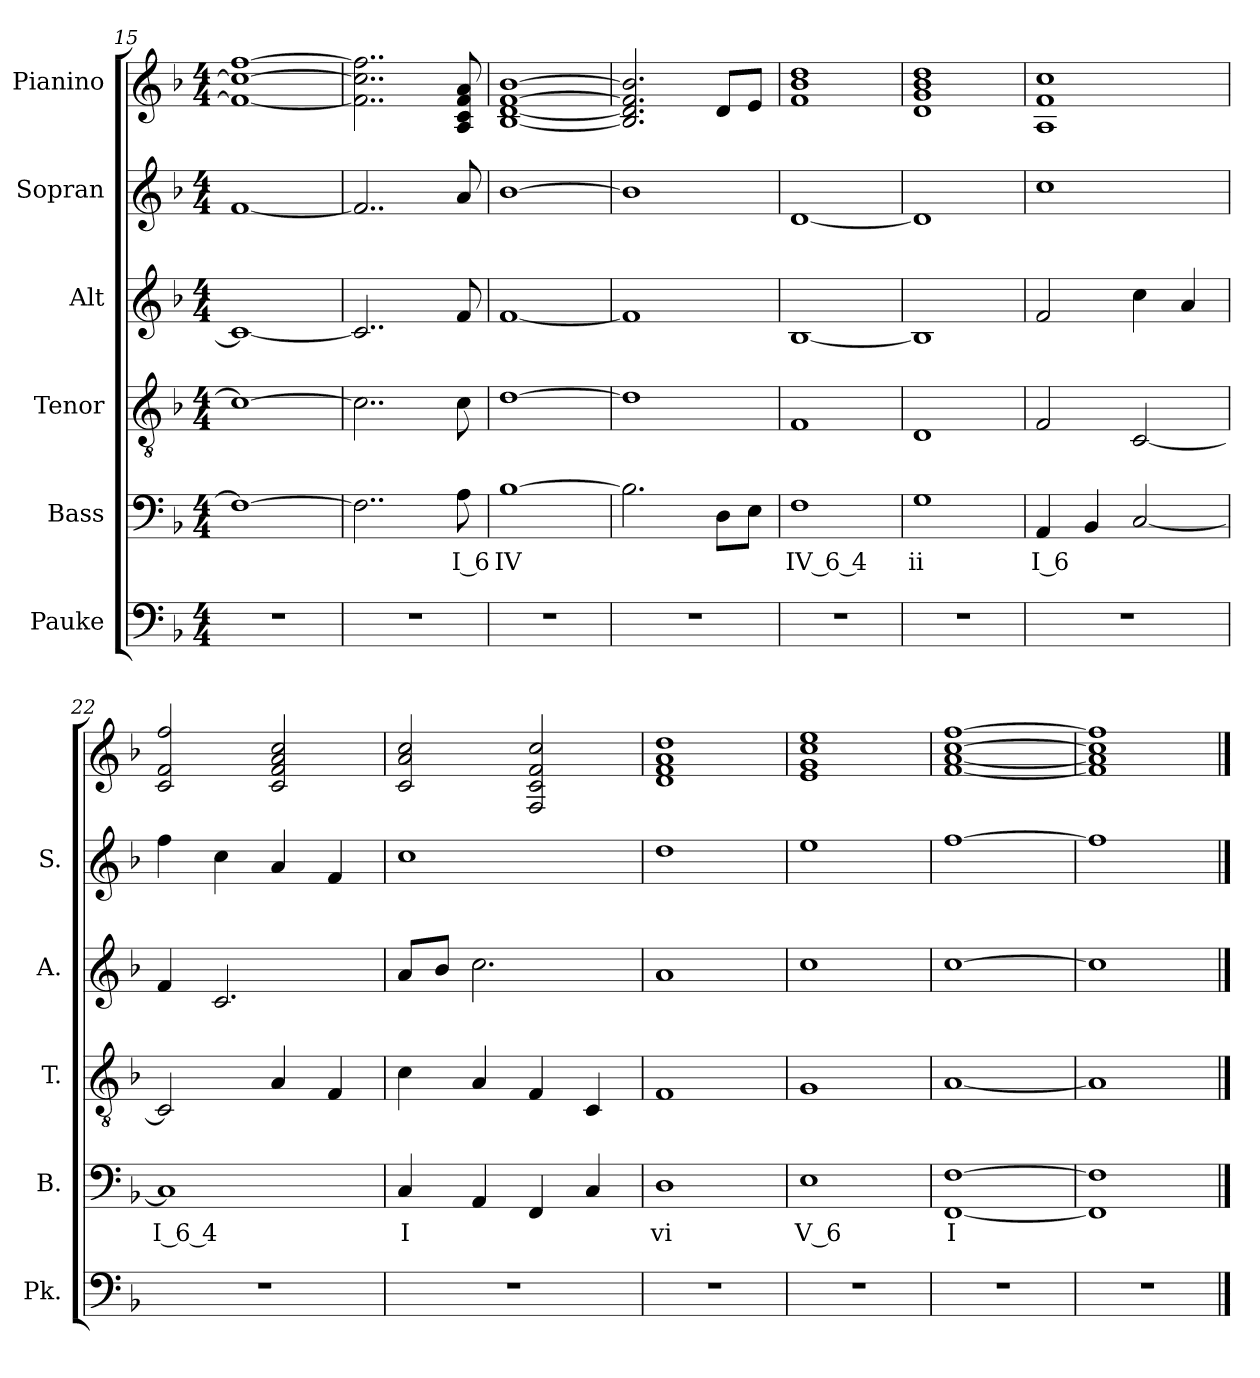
**kern	**kern	**text	**kern	**kern	**kern	**kern
*part6	*part5	*part5	*part4	*part3	*part2	*part1
*staff6	*staff5	*staff5	*staff4	*staff3	*staff2	*staff1
*I"Pauke	*I"Bass	*	*I"Tenor	*I"Alt	*I"Sopran	*I"Pianino
*I'Pk.	*I'B.	*	*I'T.	*I'A.	*I'S.	*
*clefF4	*clefF4	*	*clefGv2	*clefG2	*clefG2	*clefG2
*k[b-]	*k[b-]	*	*k[b-]	*k[b-]	*k[b-]	*k[b-]
*M4/4	*M4/4	*	*M4/4	*M4/4	*M4/4	*M4/4
=15	=15	=15	=15	=15	=15	=15
1r	1F_	.	1c_	1c_	[1f	1f_ 1cc_ [1ff
=16	=16	=16	=16	=16	=16	=16
1r	2..F\]	.	2..c\]	2..c/]	2..f/]	2..f\] 2..cc\] 2..ff\]
!	!	!LO:LY:b	!	!	!	!
.	8A\	I 6	8c\	8f/	8a/	8A/ 8c/ 8f/ 8a/
=17	=17	=17	=17	=17	=17	=17
!	!	!LO:LY:b	!	!	!	!
1r	[1B-	IV	[1d	[1f	[1b-	[1B- [1d [1f [1b-
=18	=18	=18	=18	=18	=18	=18
1r	2.B-\]	.	1d]	1f]	1b-]	2.B-/] 2.d/] 2.f/] 2.b-/]
.	8D\L	.	.	.	.	8d/L
.	8E\J	.	.	.	.	8e/J
!!LO:PB:g=z
=19	=19	=19	=19	=19	=19	=19
!	!	!LO:LY:b	!	!	!	!
1r	1F	IV 6 4	1F	[1B-	[1d	1f 1b- 1dd
=20	=20	=20	=20	=20	=20	=20
!	!	!LO:LY:b	!	!	!	!
1r	1G	ii	1D	1B-]	1d]	1d 1g 1b- 1dd
=21	=21	=21	=21	=21	=21	=21
!	!	!LO:LY:b	!	!	!	!
1r	4AA/	I 6	2F/	2f/	1cc	1A 1f 1cc
.	4BB-/	.	.	.	.	.
.	[2C/	.	[2C/	4cc\	.	.
.	.	.	.	4a/	.	.
=22	=22	=22	=22	=22	=22	=22
!	!	!LO:LY:b	!	!	!	!
1r	1C]	I 6 4	2C/]	4f/	4ff\	2c/ 2f/ 2ff/
.	.	.	.	2.c/	4cc\	.
.	.	.	4A/	.	4a/	2c/ 2f/ 2a/ 2cc/
.	.	.	4F/	.	4f/	.
=23	=23	=23	=23	=23	=23	=23
!	!	!LO:LY:b	!	!	!	!
1r	4C/	I	4c\	8a/L	1cc	2c/ 2a/ 2cc/
.	.	.	.	8b-/J	.	.
.	4AA/	.	4A/	2.cc\	.	.
.	4FF/	.	4F/	.	.	2F/ 2c/ 2f/ 2cc/
.	4C/	.	4C/	.	.	.
=24	=24	=24	=24	=24	=24	=24
!	!	!LO:LY:b	!	!	!	!
1r	1D	vi	1F	1a	1dd	1d 1f 1a 1dd
=25	=25	=25	=25	=25	=25	=25
!	!	!LO:LY:b	!	!	!	!
1r	1E	V 6	1G	1cc	1ee	1e 1g 1cc 1ee
=26	=26	=26	=26	=26	=26	=26
!	!	!LO:LY:b	!	!	!	!
1r	[1FF [1F	I	[1A	[1cc	[1ff	[1f [1a [1cc [1ff
=27	=27	=27	=27	=27	=27	=27
1r	1FF] 1F]	.	1A]	1cc]	1ff]	1f] 1a] 1cc] 1ff]
==	==	==	==	==	==	==
*-	*-	*-	*-	*-	*-	*-
